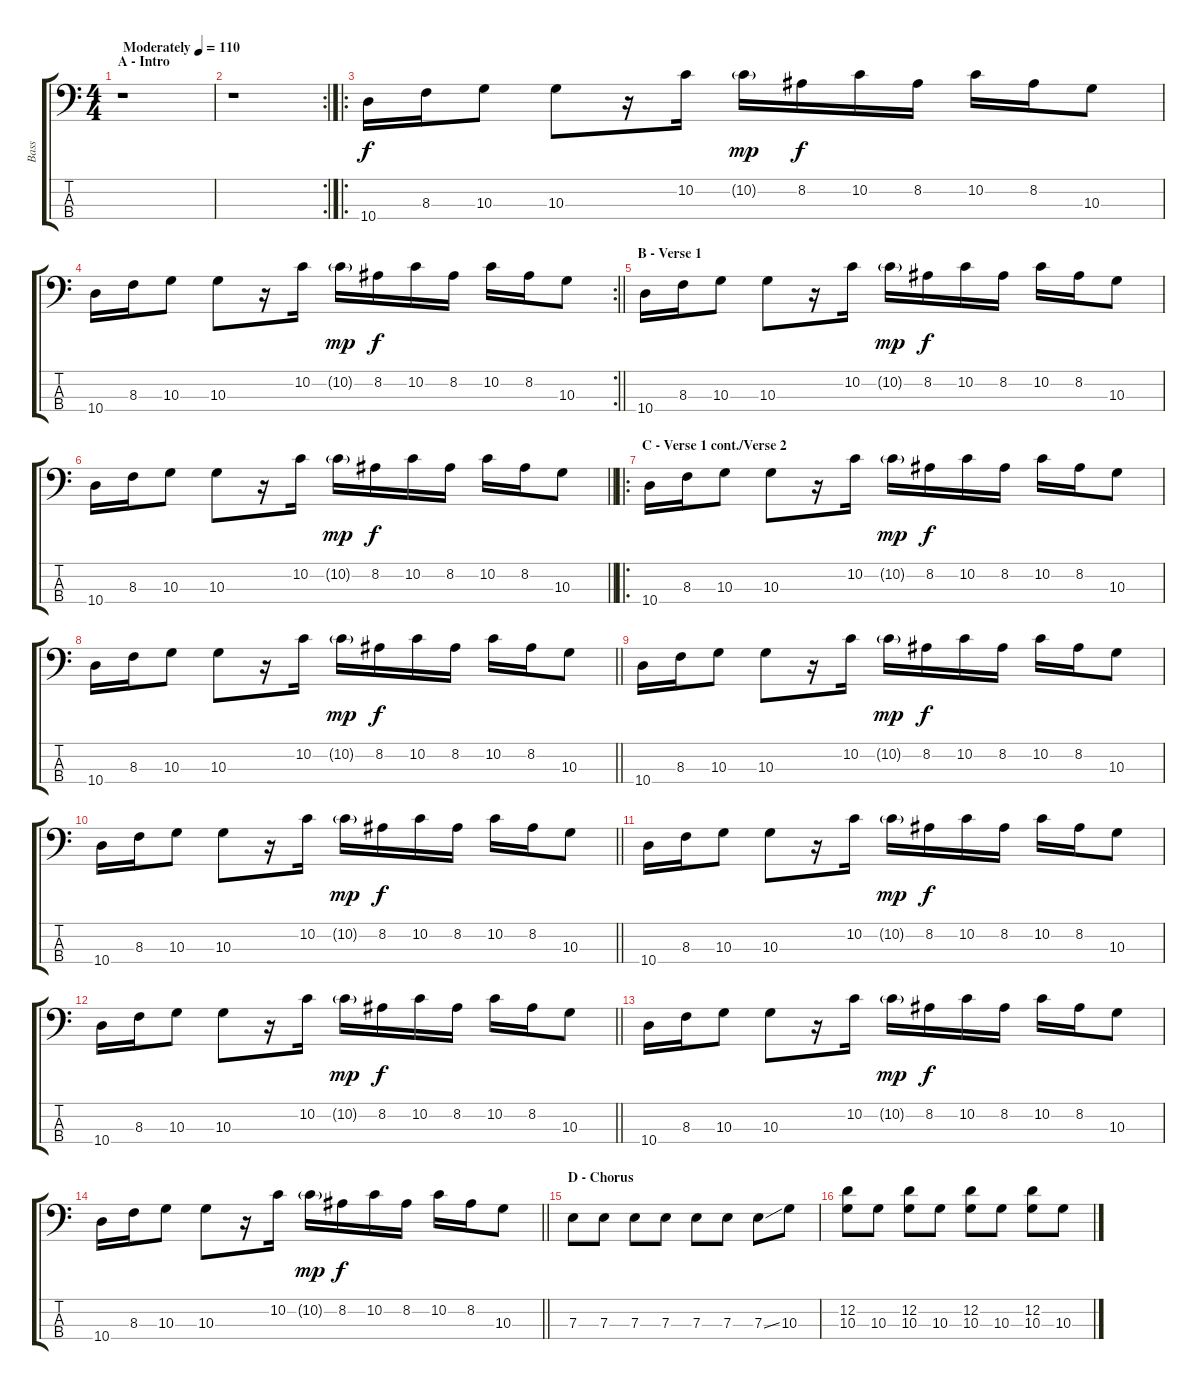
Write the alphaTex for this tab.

\track ("Bass" "Bass") {instrument electricbasspick}
\staff {score tabs}
\tuning (G2 D2 A1 E1) {hide}
\ts (4 4)
\section ("" "A - Intro")
\tempo (110 "Moderately")
\clef f4
\ks c
r.1{dy f instrument electricbasspick} |
\rc 2
r.1 |
\ro
10.4.16 8.3.16 10.3.8 10.3.8 r.16 10.2.16 10.2{g}.16{dy mp} 8.2.16{dy f} 10.2.16 8.2.16 10.2.16 8.2.16 10.3.8 |
\rc 2
\barLineRight lightlight
10.4.16 8.3.16 10.3.8 10.3.8 r.16 10.2.16 10.2{g}.16{dy mp} 8.2.16{dy f} 10.2.16 8.2.16 10.2.16 8.2.16 10.3.8 |
\section ("" "B - Verse 1")
10.4.16 8.3.16 10.3.8 10.3.8 r.16 10.2.16 10.2{g}.16{dy mp} 8.2.16{dy f} 10.2.16 8.2.16 10.2.16 8.2.16 10.3.8 |
\barLineRight lightlight
10.4.16 8.3.16 10.3.8 10.3.8 r.16 10.2.16 10.2{g}.16{dy mp} 8.2.16{dy f} 10.2.16 8.2.16 10.2.16 8.2.16 10.3.8 |
\ro
\section ("" "C - Verse 1 cont./Verse 2")
10.4.16 8.3.16 10.3.8 10.3.8 r.16 10.2.16 10.2{g}.16{dy mp} 8.2.16{dy f} 10.2.16 8.2.16 10.2.16 8.2.16 10.3.8 |
\barLineRight lightlight
10.4.16 8.3.16 10.3.8 10.3.8 r.16 10.2.16 10.2{g}.16{dy mp} 8.2.16{dy f} 10.2.16 8.2.16 10.2.16 8.2.16 10.3.8 |
10.4.16 8.3.16 10.3.8 10.3.8 r.16 10.2.16 10.2{g}.16{dy mp} 8.2.16{dy f} 10.2.16 8.2.16 10.2.16 8.2.16 10.3.8 |
\barLineRight lightlight
10.4.16 8.3.16 10.3.8 10.3.8 r.16 10.2.16 10.2{g}.16{dy mp} 8.2.16{dy f} 10.2.16 8.2.16 10.2.16 8.2.16 10.3.8 |
10.4.16 8.3.16 10.3.8 10.3.8 r.16 10.2.16 10.2{g}.16{dy mp} 8.2.16{dy f} 10.2.16 8.2.16 10.2.16 8.2.16 10.3.8 |
\barLineRight lightlight
10.4.16 8.3.16 10.3.8 10.3.8 r.16 10.2.16 10.2{g}.16{dy mp} 8.2.16{dy f} 10.2.16 8.2.16 10.2.16 8.2.16 10.3.8 |
10.4.16 8.3.16 10.3.8 10.3.8 r.16 10.2.16 10.2{g}.16{dy mp} 8.2.16{dy f} 10.2.16 8.2.16 10.2.16 8.2.16 10.3.8 |
\barLineRight lightlight
10.4.16 8.3.16 10.3.8 10.3.8 r.16 10.2.16 10.2{g}.16{dy mp} 8.2.16{dy f} 10.2.16 8.2.16 10.2.16 8.2.16 10.3.8 |
\section ("" "D - Chorus")
7.3.8 7.3.8 7.3.8 7.3.8 7.3.8 7.3.8 7.3{ss}.8 10.3.8 |
(12.2 10.3).8 10.3.8 (12.2 10.3).8 10.3.8 (12.2 10.3).8 10.3.8 (12.2 10.3).8 10.3.8
